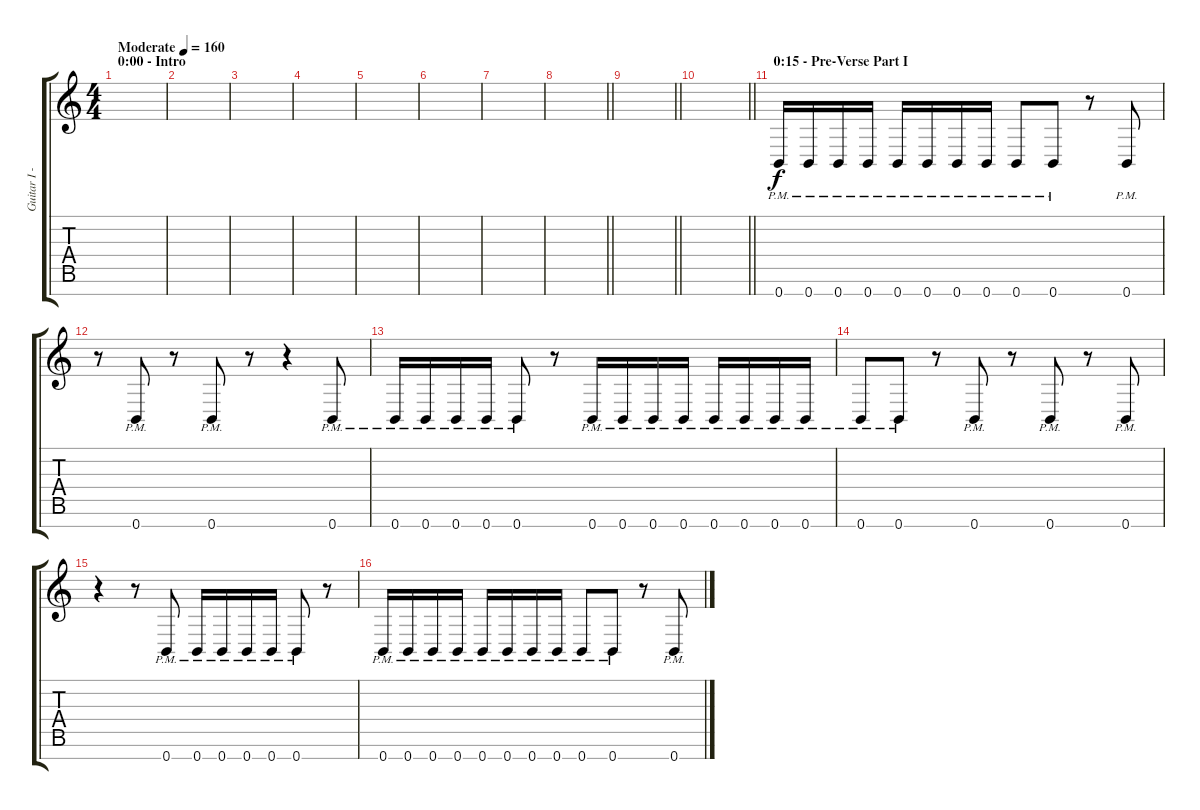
\track ("Guitar I - Distortion [Solo]" "Guitar I -") {instrument distortionguitar}
\staff {score tabs}
\tuning (E4 B3 G3 D3 A2 E2 B1) {hide}
\ts (4 4)
\section ("" "0:00 - Intro")
\tempo (160 "Moderate")
\clef g2
\ks c
|
|
|
|
|
|
|
\barLineRight lightlight
|
\barLineRight lightlight
|
\barLineRight lightlight
|
\section ("" "0:15 - Pre-Verse Part I")
0.7{pm}.16 0.7{pm}.16 0.7{pm}.16 0.7{pm}.16 0.7{pm}.16 0.7{pm}.16 0.7{pm}.16 0.7{pm}.16 0.7{pm}.8 0.7{pm}.8 r.8 0.7{pm}.8 |
r.8 0.7{pm}.8 r.8 0.7{pm}.8 r.8 r.4 0.7{pm}.8 |
0.7{pm}.16 0.7{pm}.16 0.7{pm}.16 0.7{pm}.16 0.7{pm}.8 r.8 0.7{pm}.16 0.7{pm}.16 0.7{pm}.16 0.7{pm}.16 0.7{pm}.16 0.7{pm}.16 0.7{pm}.16 0.7{pm}.16 |
0.7{pm}.8 0.7{pm}.8 r.8 0.7{pm}.8 r.8 0.7{pm}.8 r.8 0.7{pm}.8 |
r.4 r.8 0.7{pm}.8 0.7{pm}.16 0.7{pm}.16 0.7{pm}.16 0.7{pm}.16 0.7{pm}.8 r.8 |
0.7{pm}.16 0.7{pm}.16 0.7{pm}.16 0.7{pm}.16 0.7{pm}.16 0.7{pm}.16 0.7{pm}.16 0.7{pm}.16 0.7{pm}.8 0.7{pm}.8 r.8 0.7{pm}.8
